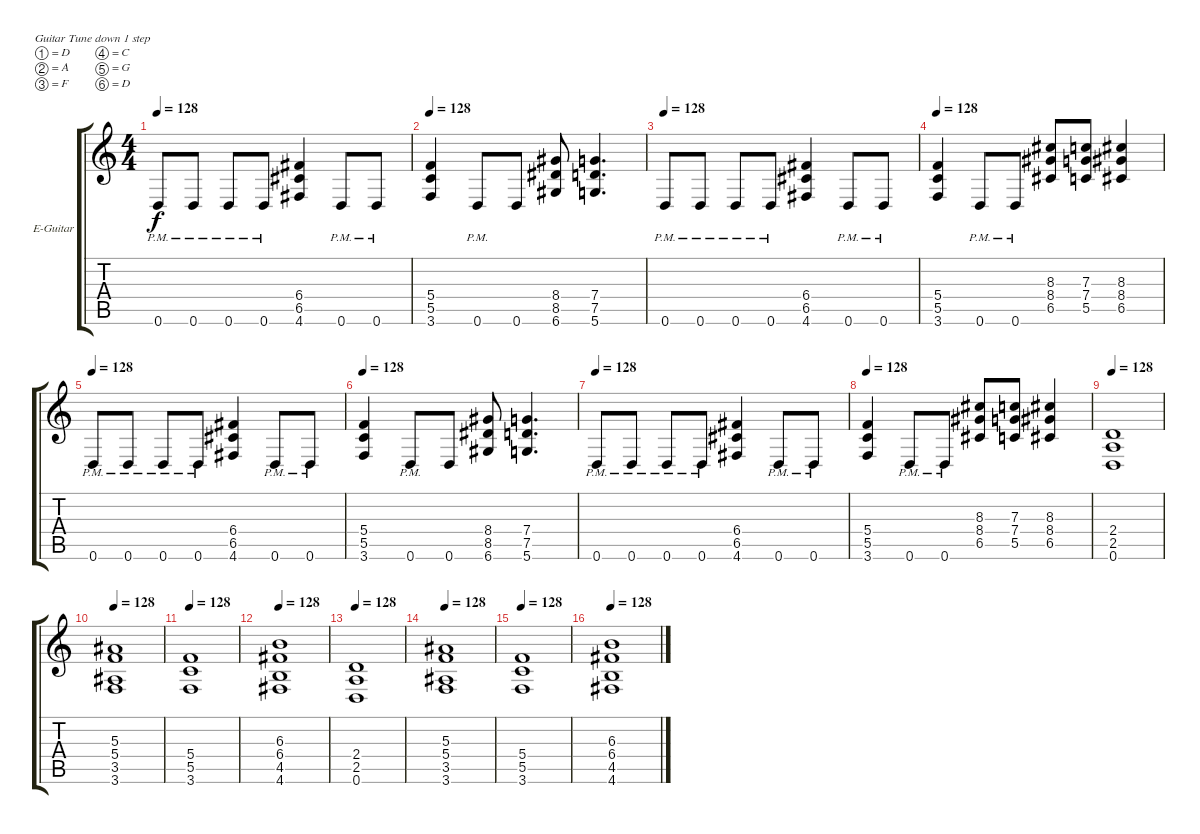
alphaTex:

\bracketExtendMode groupsimilarinstruments
\firstSystemTrackNameOrientation horizontal
\otherSystemsTrackNameOrientation horizontal
\track ("Guitar" "E-Guitar") {instrument distortionguitar}
\staff {score tabs}
\tuning (D4 A3 F3 C3 G2 D2)
\ts (4 4)
\tempo 128
\clef g2
\ks c
0.6{pm}.8{dy f} 0.6{pm}.8 0.6{pm}.8 0.6{pm}.8 (6.5 4.6 6.4).4 0.6{pm}.8 0.6{pm}.8 |
\tempo 128
(5.5 3.6 5.4).4 0.6{pm}.8 0.6.8 (8.5 6.6 8.4).8 (7.5 5.6 7.4).4{d} |
\tempo 128
0.6{pm}.8 0.6{pm}.8 0.6{pm}.8 0.6{pm}.8 (6.5 4.6 6.4).4 0.6{pm}.8 0.6{pm}.8 |
\tempo 128
(5.5 3.6 5.4).4 0.6{pm}.8 0.6{pm}.8 (8.4 6.5 8.3).8 (7.4 5.5 7.3).8 (8.4 6.5 8.3).4 |
\tempo 128
0.6{pm}.8 0.6{pm}.8 0.6{pm}.8 0.6{pm}.8 (6.5 4.6 6.4).4 0.6{pm}.8 0.6{pm}.8 |
\tempo 128
(5.5 3.6 5.4).4 0.6{pm}.8 0.6.8 (8.5 6.6 8.4).8 (7.5 5.6 7.4).4{d} |
\tempo 128
0.6{pm}.8 0.6{pm}.8 0.6{pm}.8 0.6{pm}.8 (6.5 4.6 6.4).4 0.6{pm}.8 0.6{pm}.8 |
\tempo 128
(5.5 3.6 5.4).4 0.6{pm}.8 0.6{pm}.8 (8.4 6.5 8.3).8 (7.4 5.5 7.3).8 (8.4 6.5 8.3).4 |
\tempo 128
(2.5 0.6 2.4).1 |
\tempo 128
(5.4 3.5 3.6 5.3).1 |
\tempo 128
(5.5 3.6 5.4).1 |
\tempo 128
(6.4 4.5 4.6 6.3).1 |
\tempo 128
(2.5 0.6 2.4).1 |
\tempo 128
(5.4 3.5 3.6 5.3).1 |
\tempo 128
(5.5 3.6 5.4).1 |
\tempo 128
(6.4 4.5 4.6 6.3).1
